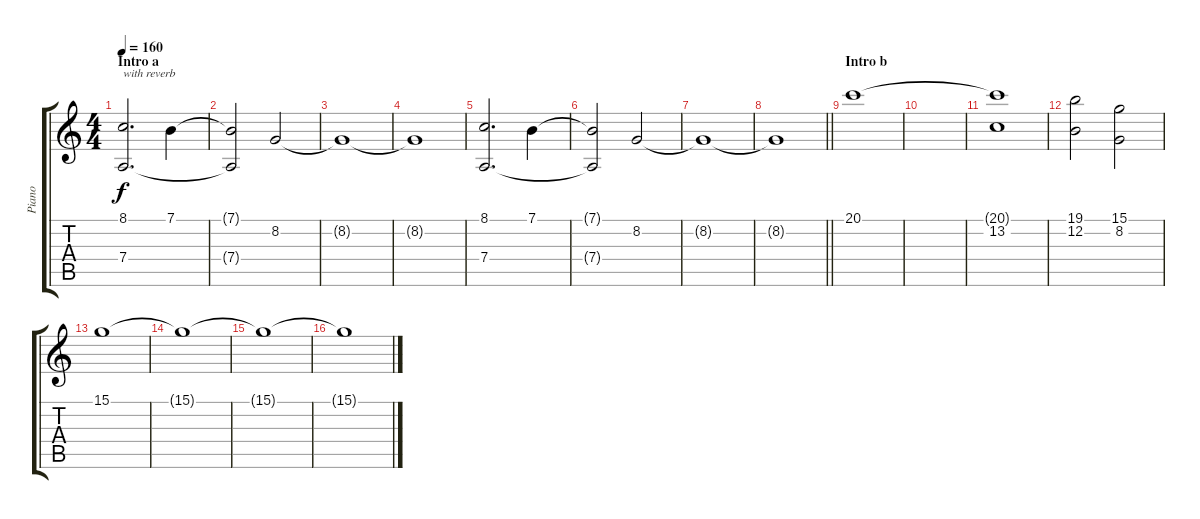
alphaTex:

\track ("Piano" "Piano") {instrument honkytonkpiano}
\staff {score tabs}
\tuning (E4 B3 G3 D3 A2 E2) {hide}
\ts (4 4)
\section ("" "Intro a")
\tempo 160
\clef g2
\ks c
(8.1 7.4).2{d txt "with reverb" dy f instrument honkytonkpiano} 7.1.4 |
(7.1{t} 7.4{t}).2 8.2.2 |
8.2{t}.1 |
8.2{t}.1 |
(8.1 7.4).2{d} 7.1.4 |
(7.1{t} 7.4{t}).2 8.2.2 |
8.2{t}.1 |
\barLineRight lightlight
8.2{t}.1 |
\section ("" "Intro b")
20.1.1{instrument stringensemble1} |
|
(20.1{t} 13.2).1 |
(19.1 12.2).2 (15.1 8.2).2 |
15.1.1 |
15.1{t}.1 |
15.1{t}.1 |
15.1{t}.1
